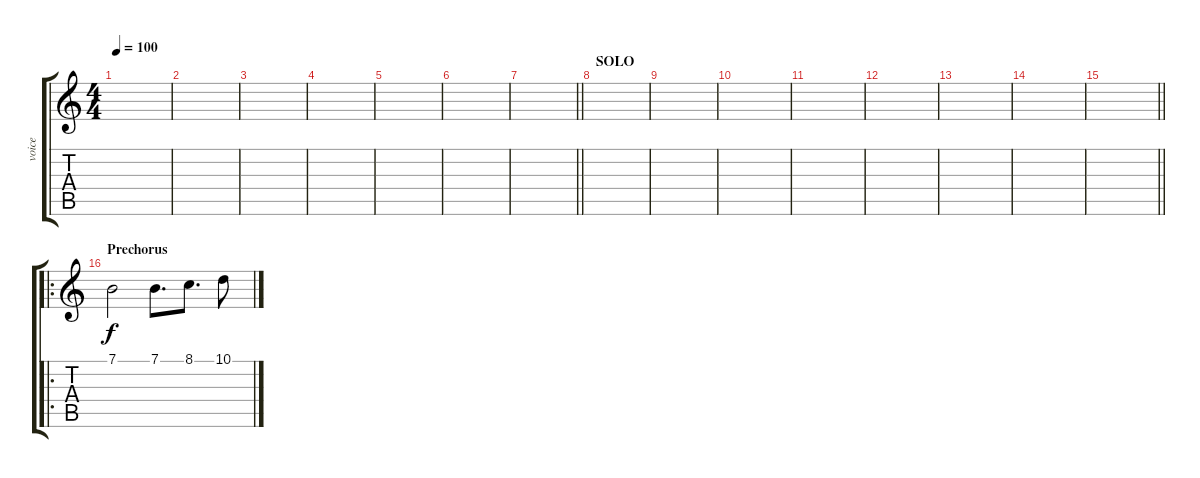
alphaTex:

\track ("voice" "voice") {instrument reedorgan}
\staff {score tabs}
\tuning (E4 B3 G3 D3 A2 E2) {hide}
\ts (4 4)
\tempo 100
\clef g2
\ks c
|
|
|
|
|
|
\barLineRight lightlight
|
\section ("" "SOLO")
|
|
|
|
|
|
|
\barLineRight lightlight
|
\ro
\section ("" "Prechorus")
7.1.2 7.1.8{d} 8.1.8{d} 10.1.8
